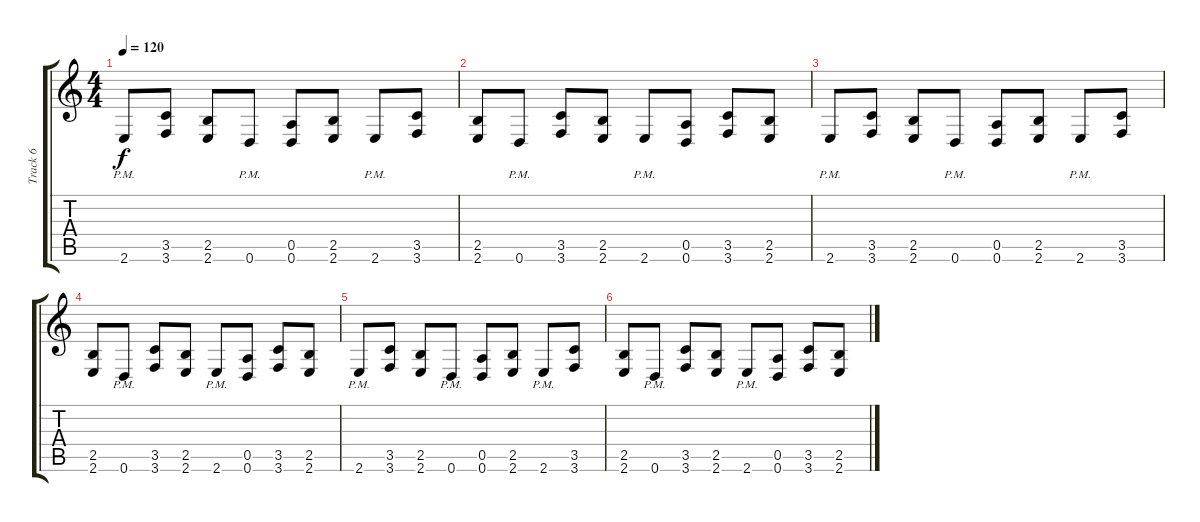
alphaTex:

\track ("Track 6" "Track 6") {instrument distortionguitar}
\staff {score tabs}
\tuning (E4 B3 G3 D3 A2 D2) {hide}
\ts (4 4)
\tempo 120
\clef g2
\ks c
2.6{pm}.8{dy f} (3.5 3.6).8 (2.5 2.6).8 0.6{pm}.8 (0.5 0.6).8 (2.5 2.6).8 2.6{pm}.8 (3.5 3.6).8 |
(2.5 2.6).8 0.6{pm}.8 (3.5 3.6).8 (2.5 2.6).8 2.6{pm}.8 (0.5 0.6).8 (3.5 3.6).8 (2.5 2.6).8 |
2.6{pm}.8{volume 0} (3.5 3.6).8 (2.5 2.6).8 0.6{pm}.8 (0.5 0.6).8 (2.5 2.6).8 2.6{pm}.8 (3.5 3.6).8 |
(2.5 2.6).8 0.6{pm}.8 (3.5 3.6).8 (2.5 2.6).8 2.6{pm}.8 (0.5 0.6).8 (3.5 3.6).8 (2.5 2.6).8 |
2.6{pm}.8 (3.5 3.6).8 (2.5 2.6).8 0.6{pm}.8 (0.5 0.6).8 (2.5 2.6).8 2.6{pm}.8 (3.5 3.6).8 |
(2.5 2.6).8 0.6{pm}.8 (3.5 3.6).8 (2.5 2.6).8 2.6{pm}.8 (0.5 0.6).8 (3.5 3.6).8 (2.5 2.6).8
